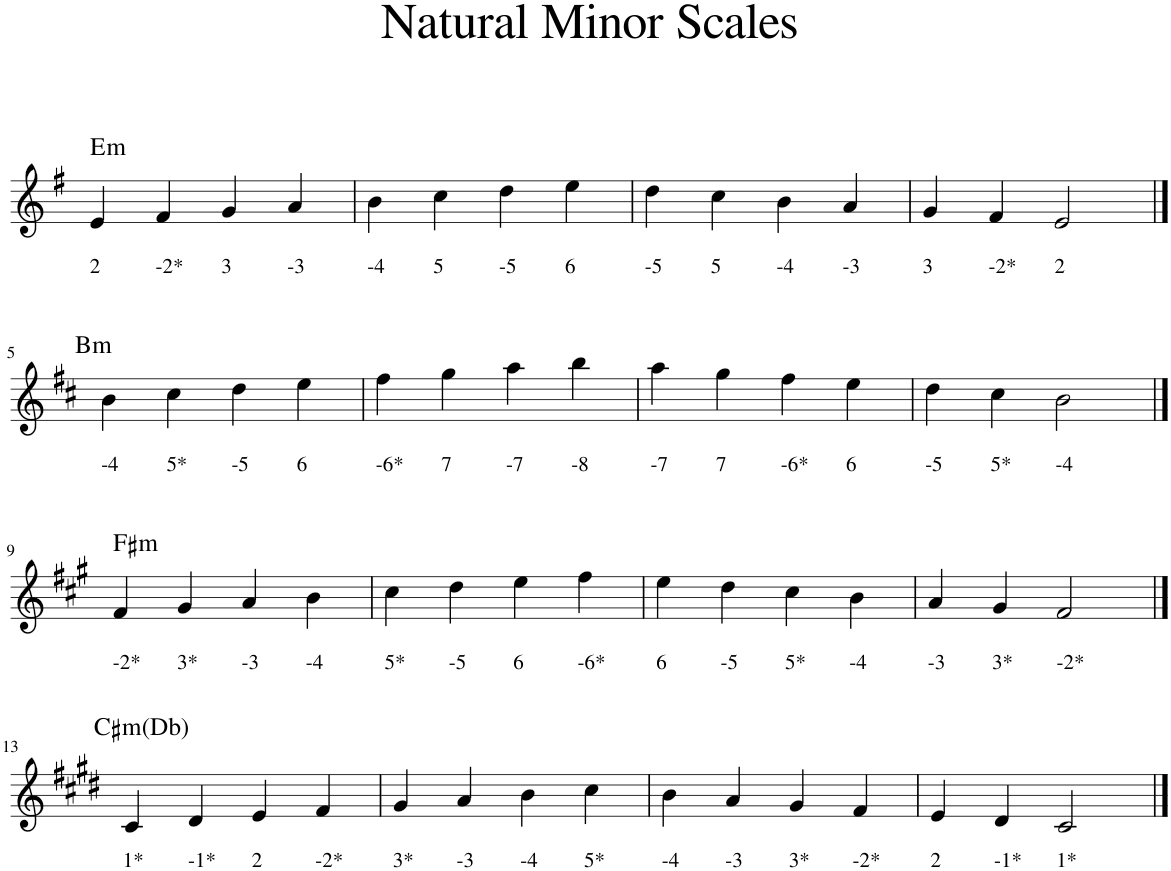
**kern	**harte
*part1	*part1
*staff1	*
*I"Piano	*
*I'Pno.	*
*clefG2	*
*k[f#]	*
=1	=1
!LO:TX:b:t=2	!LO:H:kt=m
4e/	E:min
!LO:TX:b:t=-2*	!
4f#/	.
!LO:TX:b:t=3	!
4g/	.
!LO:TX:b:t=-3	!
4a/	.
=2	=2
!LO:TX:b:t=-4	!
4b\	.
!LO:TX:b:t=5	!
4cc\	.
!LO:TX:b:t=-5	!
4dd\	.
!LO:TX:b:t=6	!
4ee\	.
=3	=3
!LO:TX:b:t=-5	!
4dd\	.
!LO:TX:b:t=5	!
4cc\	.
!LO:TX:b:t=-4	!
4b\	.
!LO:TX:b:t=-3	!
4a/	.
=4	=4
!LO:TX:b:t=3	!
4g/	.
!LO:TX:b:t=-2*	!
4f#/	.
!LO:TX:b:t=2	!
2e/	.
!!LO:LB:g=z
==5	==5
*k[f#c#]	*
!LO:TX:b:t=-4	!LO:H:kt=m
4b\	B:min
!LO:TX:b:t=5*	!
4cc#\	.
!LO:TX:b:t=-5	!
4dd\	.
!LO:TX:b:t=6	!
4ee\	.
=6	=6
!LO:TX:b:t=-6*	!
4ff#\	.
!LO:TX:b:t=7	!
4gg\	.
!LO:TX:b:t=-7	!
4aa\	.
!LO:TX:b:t=-8	!
4bb\	.
=7	=7
!LO:TX:b:t=-7	!
4aa\	.
!LO:TX:b:t=7	!
4gg\	.
!LO:TX:b:t=-6*	!
4ff#\	.
!LO:TX:b:t=6	!
4ee\	.
=8	=8
!LO:TX:b:t=-5	!
4dd\	.
!LO:TX:b:t=5*	!
4cc#\	.
!LO:TX:b:t=-4	!
2b\	.
!!LO:LB:g=z
==9	==9
*k[f#c#g#]	*
!LO:TX:b:t=-2*	!LO:H:kt=m
4f#/	F#:min
!LO:TX:b:t=3*	!
4g#/	.
!LO:TX:b:t=-3	!
4a/	.
!LO:TX:b:t=-4	!
4b\	.
=10	=10
!LO:TX:b:t=5*	!
4cc#\	.
!LO:TX:b:t=-5	!
4dd\	.
!LO:TX:b:t=6	!
4ee\	.
!LO:TX:b:t=-6*	!
4ff#\	.
=11	=11
!LO:TX:b:t=6	!
4ee\	.
!LO:TX:b:t=-5	!
4dd\	.
!LO:TX:b:t=5*	!
4cc#\	.
!LO:TX:b:t=-4	!
4b\	.
=12	=12
!LO:TX:b:t=-3	!
4a/	.
!LO:TX:b:t=3*	!
4g#/	.
!LO:TX:b:t=-2*	!
2f#/	.
!!LO:LB:g=z
==13	==13
*k[f#c#g#d#]	*
!LO:TX:b:t=1*	!LO:H:kt=m
4c#/	C#:min
!LO:TX:b:t=-1*	!
4d#/	.
!LO:TX:b:t=2	!
4e/	.
!LO:TX:b:t=-2*	!
4f#/	.
=14	=14
!LO:TX:b:t=3*	!
4g#/	.
!LO:TX:b:t=-3	!
4a/	.
!LO:TX:b:t=-4	!
4b\	.
!LO:TX:b:t=5*	!
4cc#\	.
=15	=15
!LO:TX:b:t=-4	!
4b\	.
!LO:TX:b:t=-3	!
4a/	.
!LO:TX:b:t=3*	!
4g#/	.
!LO:TX:b:t=-2*	!
4f#/	.
=16	=16
!LO:TX:b:t=2	!
4e/	.
!LO:TX:b:t=-1*	!
4d#/	.
!LO:TX:b:t=1*	!
2c#/	.
==	==
*-	*-
